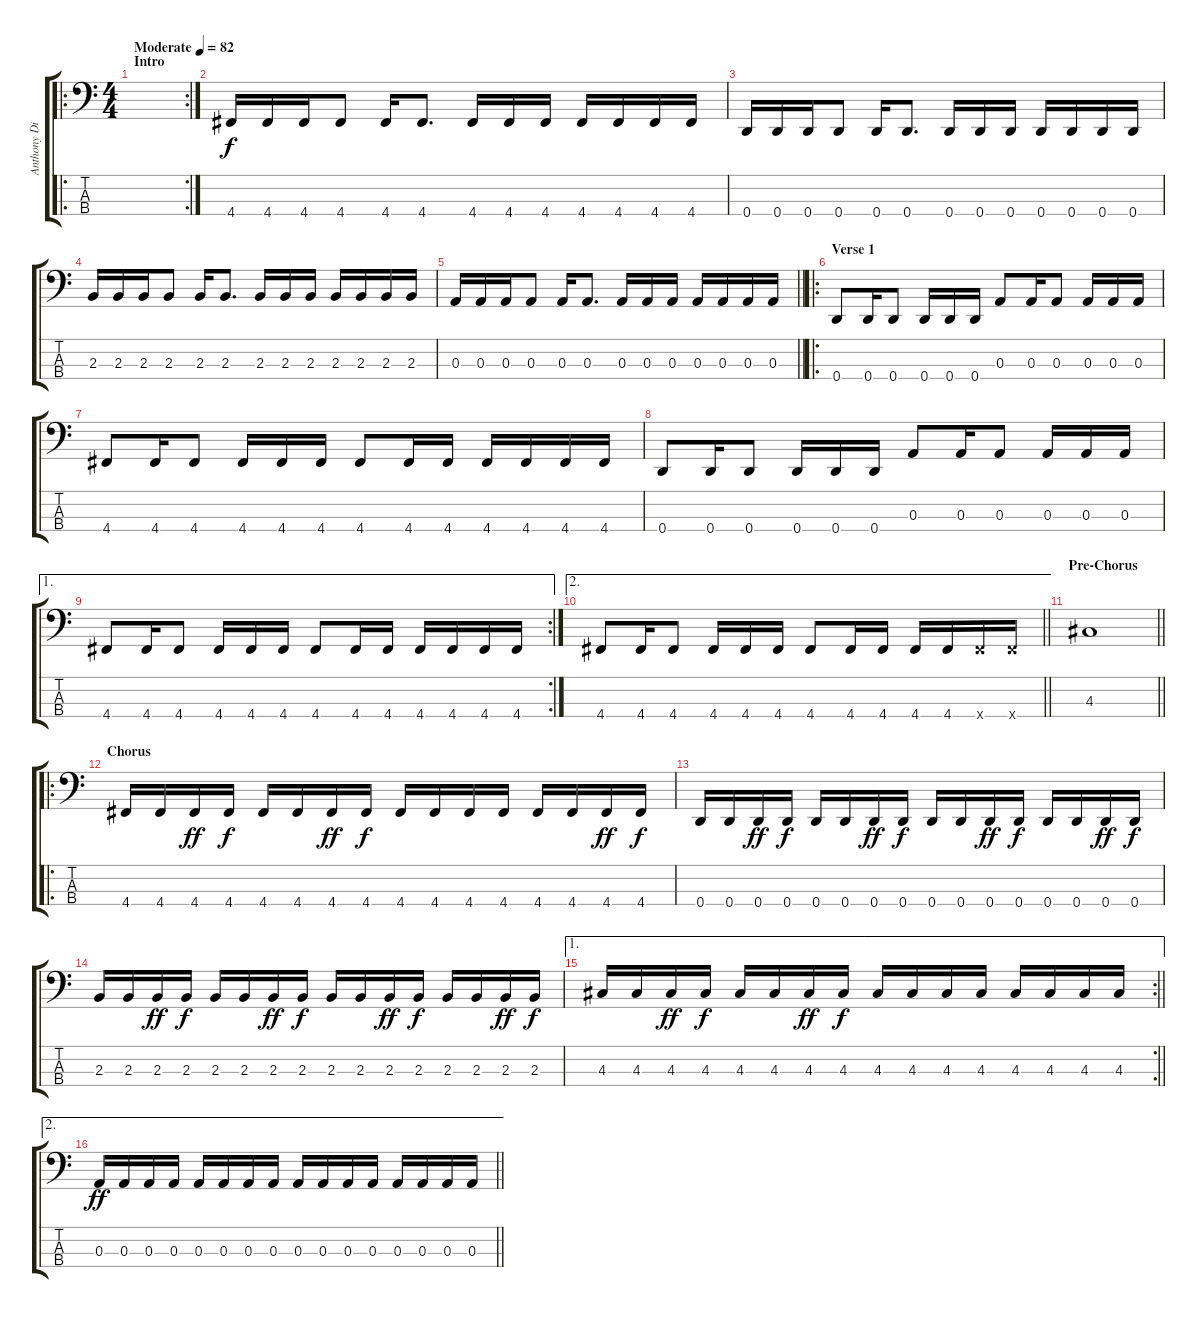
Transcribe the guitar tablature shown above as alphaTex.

\track ("Anthony DiIonno" "Anthony Di") {instrument electricbasspick}
\staff {score tabs}
\tuning (G2 D2 A1 D1) {hide}
\ro
\rc 2
\ts (4 4)
\section ("" "Intro")
\tempo (82 "Moderate")
\clef f4
\ks c
|
4.4.16 4.4.16 4.4.16 4.4.8 4.4.16 4.4.8{d} 4.4.16 4.4.16 4.4.16 4.4.16 4.4.16 4.4.16 4.4.16 |
0.4.16 0.4.16 0.4.16 0.4.8 0.4.16 0.4.8{d} 0.4.16 0.4.16 0.4.16 0.4.16 0.4.16 0.4.16 0.4.16 |
2.3.16 2.3.16 2.3.16 2.3.8 2.3.16 2.3.8{d} 2.3.16 2.3.16 2.3.16 2.3.16 2.3.16 2.3.16 2.3.16 |
\barLineRight lightlight
0.3.16 0.3.16 0.3.16 0.3.8 0.3.16 0.3.8{d} 0.3.16 0.3.16 0.3.16 0.3.16 0.3.16 0.3.16 0.3.16 |
\ro
\section ("" "Verse 1")
0.4.8 0.4.16 0.4.8 0.4.16 0.4.16 0.4.16 0.3.8 0.3.16 0.3.8 0.3.16 0.3.16 0.3.16 |
4.4.8 4.4.16 4.4.8 4.4.16 4.4.16 4.4.16 4.4.8 4.4.16 4.4.16 4.4.16 4.4.16 4.4.16 4.4.16 |
0.4.8 0.4.16 0.4.8 0.4.16 0.4.16 0.4.16 0.3.8 0.3.16 0.3.8 0.3.16 0.3.16 0.3.16 |
\ae 1
\rc 2
4.4.8 4.4.16 4.4.8 4.4.16 4.4.16 4.4.16 4.4.8 4.4.16 4.4.16 4.4.16 4.4.16 4.4.16 4.4.16 |
\ae 2
\barLineRight lightlight
4.4.8 4.4.16 4.4.8 4.4.16 4.4.16 4.4.16 4.4.8 4.4.16 4.4.16 4.4.16 4.4.16 4.4{x}.16 4.4{x}.16 |
\section ("" "Pre-Chorus")
\barLineRight lightlight
4.3.1 |
\ro
\section ("" "Chorus")
4.4.16 4.4.16 4.4.16{dy ff} 4.4.16{dy f} 4.4.16 4.4.16 4.4.16{dy ff} 4.4.16{dy f} 4.4.16 4.4.16 4.4.16 4.4.16 4.4.16 4.4.16 4.4.16{dy ff} 4.4.16{dy f} |
0.4.16 0.4.16 0.4.16{dy ff} 0.4.16{dy f} 0.4.16 0.4.16 0.4.16{dy ff} 0.4.16{dy f} 0.4.16 0.4.16 0.4.16{dy ff} 0.4.16{dy f} 0.4.16 0.4.16 0.4.16{dy ff} 0.4.16{dy f} |
2.3.16 2.3.16 2.3.16{dy ff} 2.3.16{dy f} 2.3.16 2.3.16 2.3.16{dy ff} 2.3.16{dy f} 2.3.16 2.3.16 2.3.16{dy ff} 2.3.16{dy f} 2.3.16 2.3.16 2.3.16{dy ff} 2.3.16{dy f} |
\ae 1
\rc 2
\barLineRight lightlight
4.3.16 4.3.16 4.3.16{dy ff} 4.3.16{dy f} 4.3.16 4.3.16 4.3.16{dy ff} 4.3.16{dy f} 4.3.16 4.3.16 4.3.16 4.3.16 4.3.16 4.3.16 4.3.16 4.3.16 |
\ae 2
\barLineRight lightlight
0.3.16{dy ff} 0.3.16 0.3.16 0.3.16 0.3.16 0.3.16 0.3.16 0.3.16 0.3.16 0.3.16 0.3.16 0.3.16 0.3.16 0.3.16 0.3.16 0.3.16
